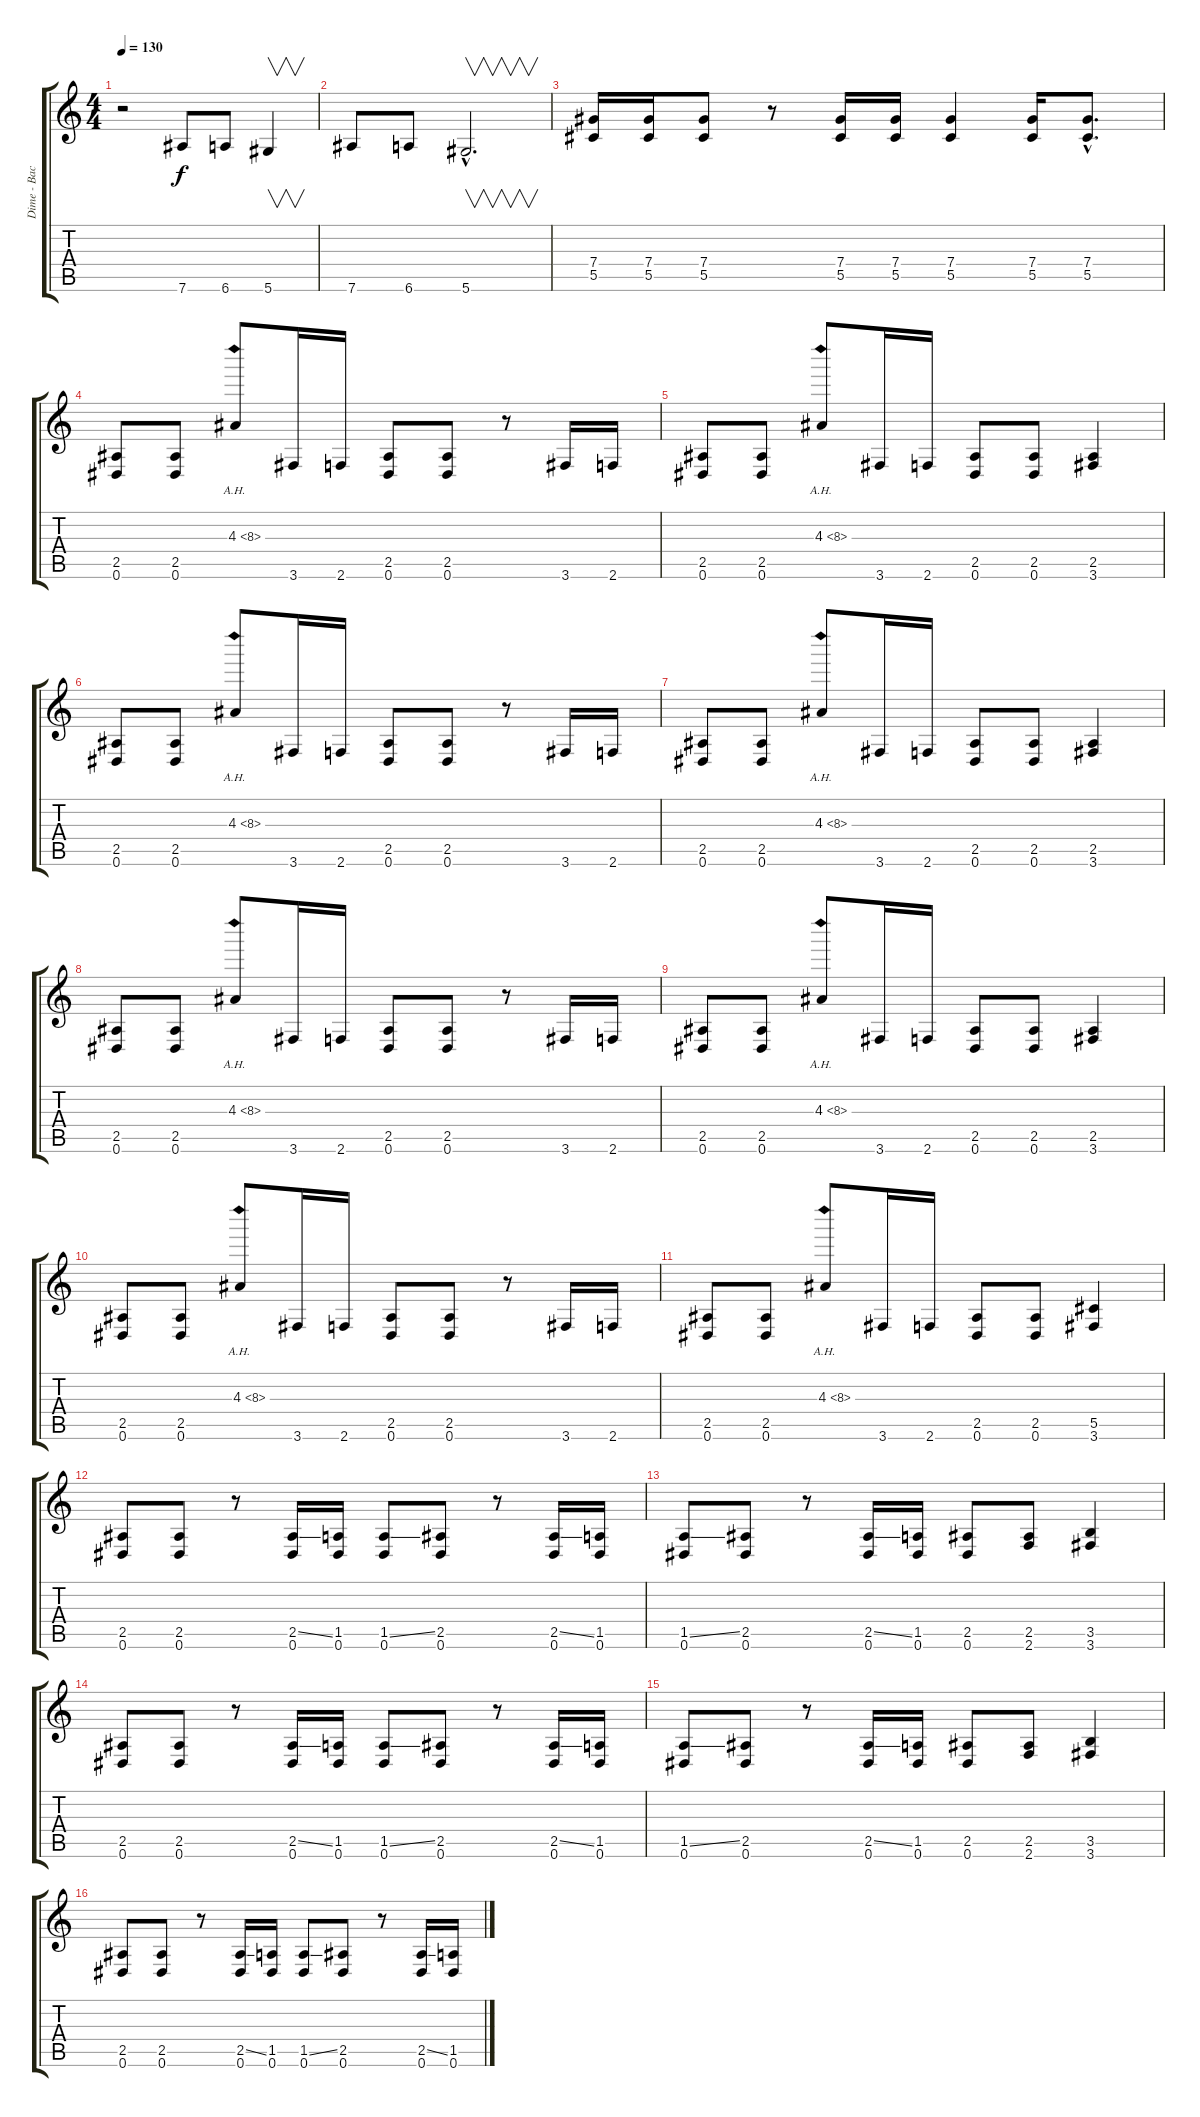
\track ("Dime - Back Guitar" "Dime - Bac") {instrument distortionguitar}
\staff {score tabs}
\tuning (Eb4 Bb3 Gb3 Db3 Ab2 Eb2) {hide}
\ts (4 4)
\tempo 130
\clef g2
\ks c
r.2{dy f} 7.6.8 6.6.8 5.6.4{v} |
7.6.8 6.6.8 5.6{hac}.2{v d} |
(7.4 5.5).16 (7.4 5.5).16 (7.4 5.5).8 r.8 (7.4 5.5).16 (7.4 5.5).16 (7.4 5.5).4 (7.4 5.5).16 (7.4{hac} 5.5{hac}).8{d} |
(2.5 0.6).8 (2.5 0.6).8 4.3{ah 4}.8 3.6.16 2.6.16 (2.5 0.6).8 (2.5 0.6).8 r.8 3.6.16 2.6.16 |
(2.5 0.6).8 (2.5 0.6).8 4.3{ah 4}.8 3.6.16 2.6.16 (2.5 0.6).8 (2.5 0.6).8 (2.5 3.6).4 |
(2.5 0.6).8 (2.5 0.6).8 4.3{ah 4}.8 3.6.16 2.6.16 (2.5 0.6).8 (2.5 0.6).8 r.8 3.6.16 2.6.16 |
(2.5 0.6).8 (2.5 0.6).8 4.3{ah 4}.8 3.6.16 2.6.16 (2.5 0.6).8 (2.5 0.6).8 (2.5 3.6).4 |
(2.5 0.6).8 (2.5 0.6).8 4.3{ah 4}.8 3.6.16 2.6.16 (2.5 0.6).8 (2.5 0.6).8 r.8 3.6.16 2.6.16 |
(2.5 0.6).8 (2.5 0.6).8 4.3{ah 4}.8 3.6.16 2.6.16 (2.5 0.6).8 (2.5 0.6).8 (2.5 3.6).4 |
(2.5 0.6).8 (2.5 0.6).8 4.3{ah 4}.8 3.6.16 2.6.16 (2.5 0.6).8 (2.5 0.6).8 r.8 3.6.16 2.6.16 |
(2.5 0.6).8 (2.5 0.6).8 4.3{ah 4}.8 3.6.16 2.6.16 (2.5 0.6).8 (2.5 0.6).8 (5.5 3.6).4 |
(2.5 0.6).8 (2.5 0.6).8 r.8 (2.5{ss} 0.6).16 (1.5 0.6).16 (1.5{ss} 0.6).8 (2.5 0.6).8 r.8 (2.5{ss} 0.6).16 (1.5 0.6).16 |
(1.5{ss} 0.6).8 (2.5 0.6).8 r.8 (2.5{ss} 0.6).16 (1.5 0.6).16 (2.5 0.6).8 (2.5 2.6).8 (3.5 3.6).4 |
(2.5 0.6).8 (2.5 0.6).8 r.8 (2.5{ss} 0.6).16 (1.5 0.6).16 (1.5{ss} 0.6).8 (2.5 0.6).8 r.8 (2.5{ss} 0.6).16 (1.5 0.6).16 |
(1.5{ss} 0.6).8 (2.5 0.6).8 r.8 (2.5{ss} 0.6).16 (1.5 0.6).16 (2.5 0.6).8 (2.5 2.6).8 (3.5 3.6).4 |
(2.5 0.6).8 (2.5 0.6).8 r.8 (2.5{ss} 0.6).16 (1.5 0.6).16 (1.5{ss} 0.6).8 (2.5 0.6).8 r.8 (2.5{ss} 0.6).16 (1.5 0.6).16
